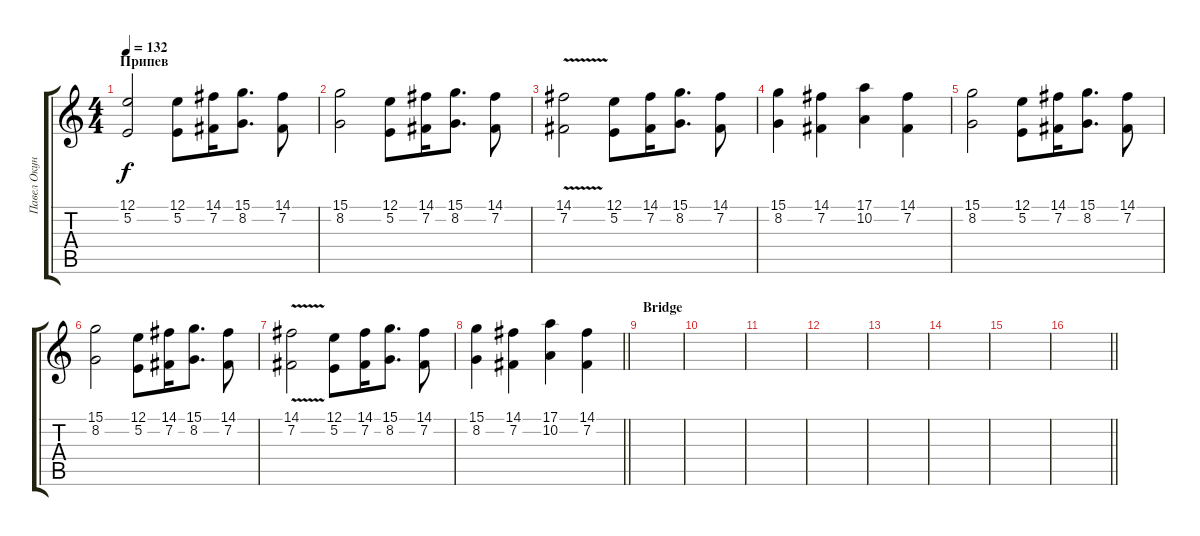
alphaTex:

\track ("Павел Окунев" "Павел Окун") {instrument frenchhorn}
\staff {score tabs}
\tuning (E4 B3 G3 D3 A2 E2) {hide}
\ts (4 4)
\section ("" "Припев")
\tempo 132
\clef g2
\ks c
(12.1 5.2).2{dy f} (12.1 5.2).8 (14.1 7.2).16 (15.1 8.2).8{d} (14.1 7.2).8 |
(15.1 8.2).2 (12.1 5.2).8 (14.1 7.2).16 (15.1 8.2).8{d} (14.1 7.2).8 |
(14.1{v} 7.2{v}).2 (12.1 5.2).8 (14.1 7.2).16 (15.1 8.2).8{d} (14.1 7.2).8 |
(15.1 8.2).4 (14.1 7.2).4 (17.1 10.2).4 (14.1 7.2).4 |
(15.1 8.2).2 (12.1 5.2).8 (14.1 7.2).16 (15.1 8.2).8{d} (14.1 7.2).8 |
(15.1 8.2).2 (12.1 5.2).8 (14.1 7.2).16 (15.1 8.2).8{d} (14.1 7.2).8 |
(14.1{v} 7.2{v}).2 (12.1 5.2).8 (14.1 7.2).16 (15.1 8.2).8{d} (14.1 7.2).8 |
\barLineRight lightlight
(15.1 8.2).4 (14.1 7.2).4 (17.1 10.2).4 (14.1 7.2).4 |
\section ("" "Bridge")
|
|
|
|
|
|
|
\barLineRight lightlight
